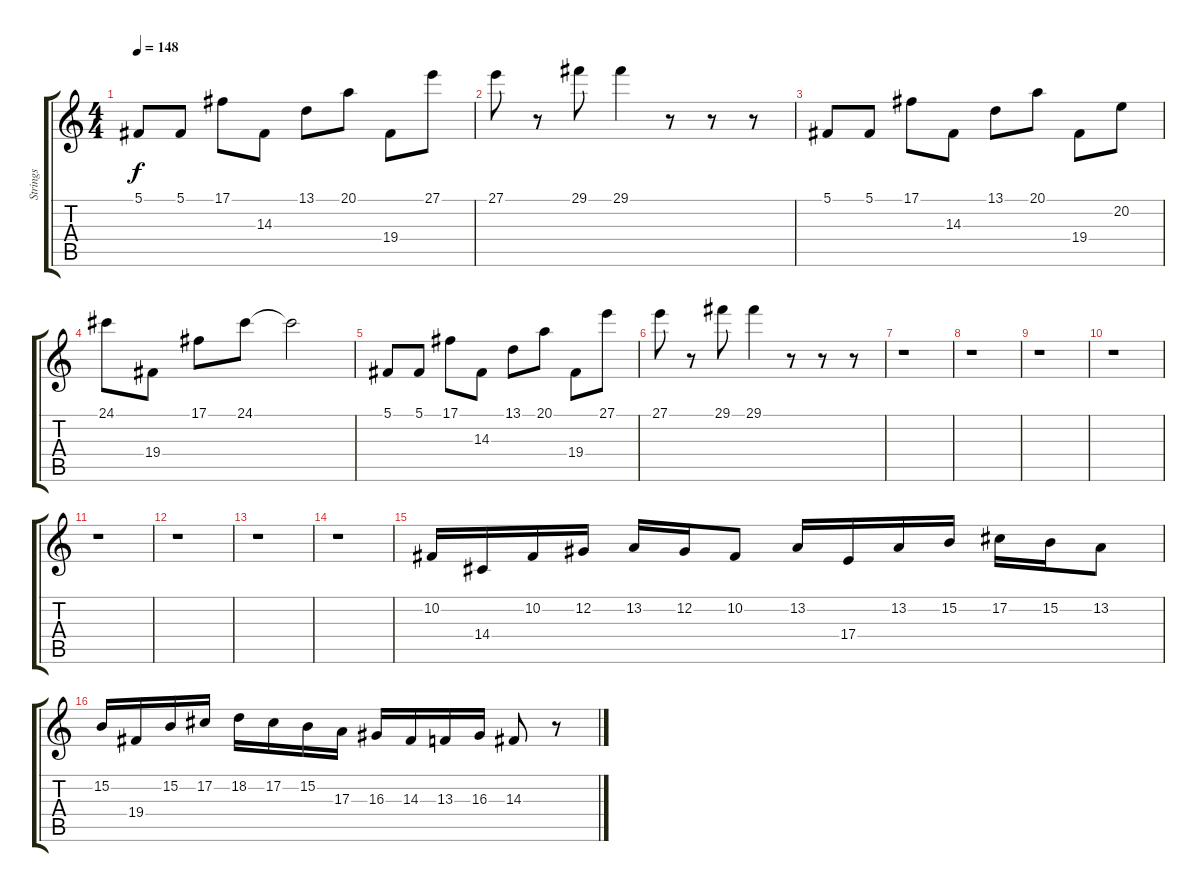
\track ("Strings" "Strings") {instrument stringensemble1}
\staff {score tabs}
\tuning (Db4 Ab3 E3 B2 Gb2 Db2) {hide}
\ts (4 4)
\tempo 148
\clef g2
\ks c
5.1.8{dy f} 5.1.8 17.1.8 14.3.8 13.1.8 20.1.8 19.4.8 27.1.8 |
27.1.8 r.8 29.1.8 29.1.4 r.8 r.8 r.8 |
5.1.8 5.1.8 17.1.8 14.3.8 13.1.8 20.1.8 19.4.8 20.2.8 |
24.1.8 19.4.8 17.1.8 24.1.8 24.1{t}.2 |
5.1.8 5.1.8 17.1.8 14.3.8 13.1.8 20.1.8 19.4.8 27.1.8 |
27.1.8 r.8 29.1.8 29.1.4 r.8 r.8 r.8 |
r.1 |
r.1 |
r.1 |
r.1 |
r.1 |
r.1 |
r.1 |
r.1 |
10.2.16{volume 16 instrument harpsichord} 14.4.16 10.2.16 12.2.16 13.2.16 12.2.16 10.2.8 13.2.16 17.4.16 13.2.16 15.2.16 17.2.16 15.2.16 13.2.8 |
15.2.16 19.4.16 15.2.16 17.2.16 18.2.16 17.2.16 15.2.16 17.3.16 16.3.16 14.3.16 13.3.16 16.3.16 14.3.8 r.8
